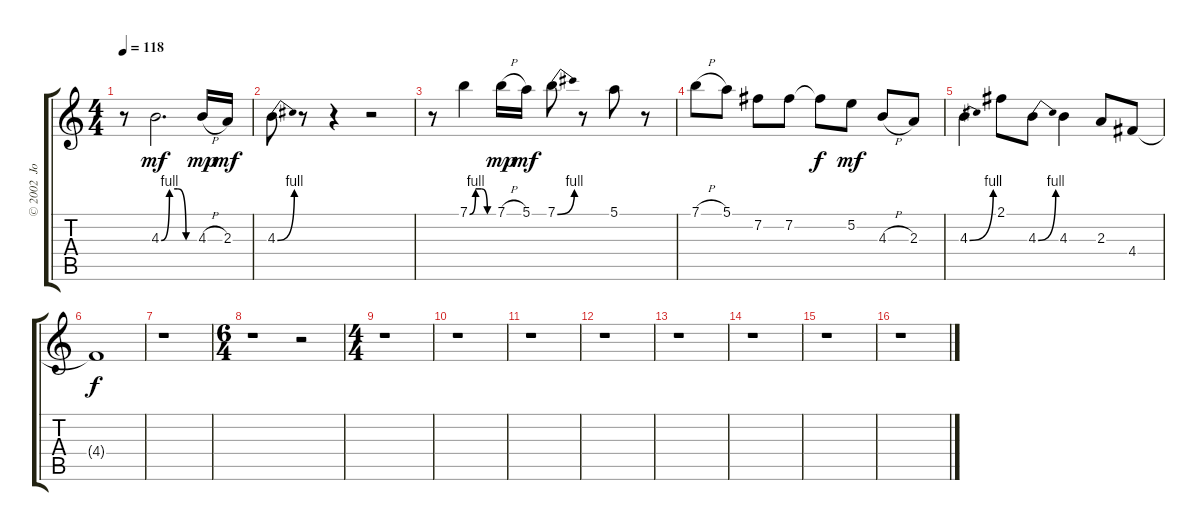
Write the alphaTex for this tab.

\track ("© 2002  John Taylor" "© 2002  Jo") {instrument overdrivenguitar}
\staff {score tabs}
\tuning (E4 B3 G3 D3 A2 E2) {hide}
\ts (4 4)
\tempo 118
\clef g2
\ks c
r.8{dy mf instrument overdrivenguitar} 4.3{be (custom 0 0 15 4 30 4 45 0 60 0)}.2{d} 4.3{h}.16{dy mp} 2.3.16{dy mf} |
4.3{be (bend 0 0 60 4)}.8 r.8 r.4 r.2 |
r.8 7.1{be (custom 0 0 15 4 30 4 45 0 60 0)}.4 7.1{h}.16{dy mp} 5.1.16{dy mf} 7.1{be (bend 0 0 60 4)}.8 r.8 5.1.8 r.8 |
7.1{h}.8 5.1.8 7.2.8 7.2.8 7.2{t}.8{dy f} 5.2.8{dy mf} 4.3{h}.8 2.3.8 |
4.3{be (bend 0 0 60 4)}.4 2.1.8 4.3{be (bend 0 0 60 4)}.8 4.3.4 2.3.8 4.4.8 |
4.4{t}.1{dy f} |
r.1 |
\ts (6 4)
r.1 r.2 |
\ts (4 4)
r.1 |
r.1 |
r.1 |
r.1 |
r.1 |
r.1 |
r.1 |
r.1
